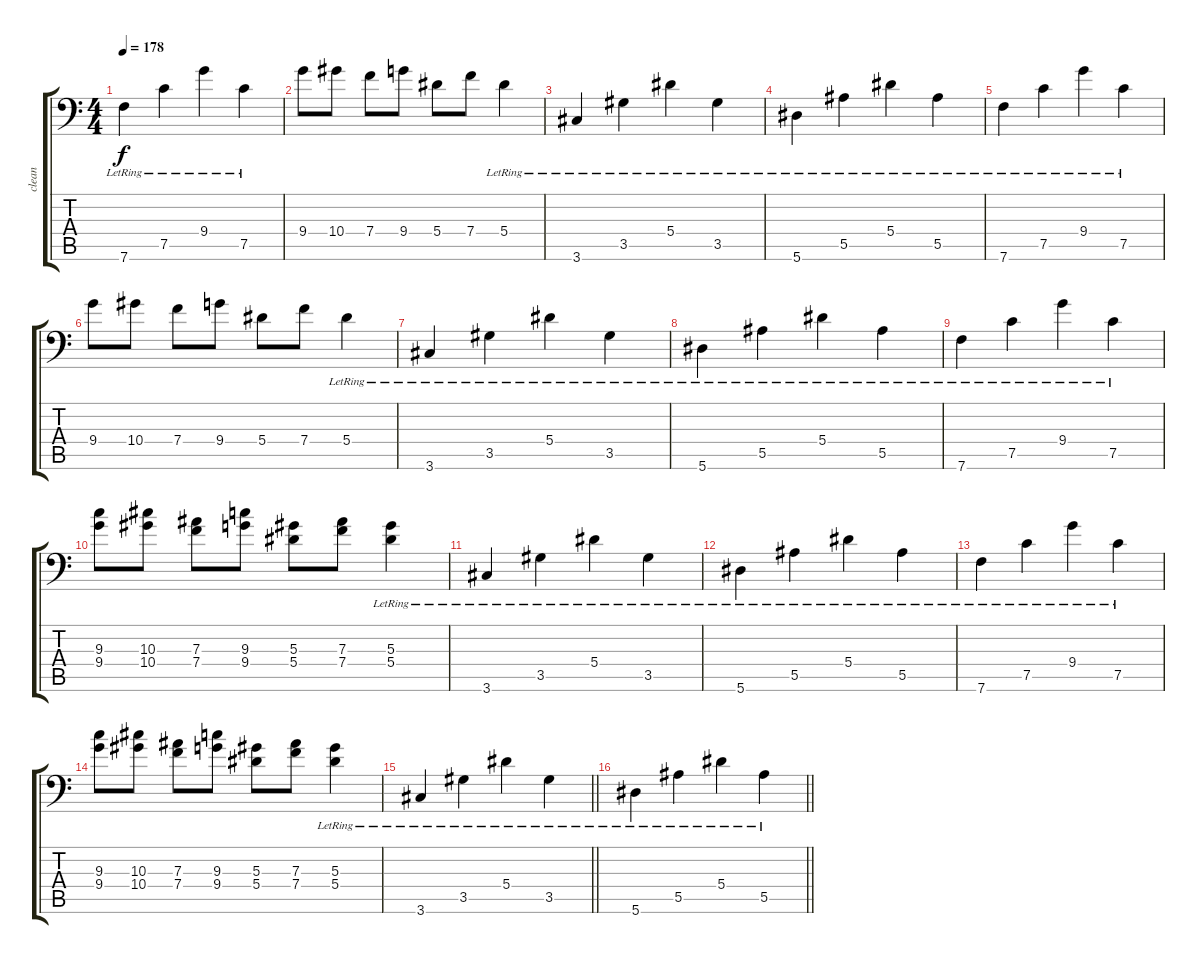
\track ("clean" "clean") {solo instrument acousticguitarsteel}
\staff {score tabs}
\tuning (C4 G3 Eb3 Bb2 F2 Bb1) {hide}
\ts (4 4)
\tempo 178
\clef f4
\ks c
7.6{lr}.4{dy f} 7.5{lr}.4 9.4{lr}.4 7.5{lr}.4 |
9.4.8 10.4.8 7.4.8 9.4.8 5.4.8 7.4.8 5.4{lr}.4 |
3.6{lr}.4 3.5{lr}.4 5.4{lr}.4 3.5{lr}.4 |
5.6{lr}.4 5.5{lr}.4 5.4{lr}.4 5.5{lr}.4 |
7.6{lr}.4 7.5{lr}.4 9.4{lr}.4 7.5{lr}.4 |
9.4.8 10.4.8 7.4.8 9.4.8 5.4.8 7.4.8 5.4{lr}.4 |
3.6{lr}.4 3.5{lr}.4 5.4{lr}.4 3.5{lr}.4 |
5.6{lr}.4 5.5{lr}.4 5.4{lr}.4 5.5{lr}.4 |
7.6{lr}.4 7.5{lr}.4 9.4{lr}.4 7.5{lr}.4 |
(9.3 9.4).8 (10.3 10.4).8 (7.3 7.4).8 (9.3 9.4).8 (5.3 5.4).8 (7.3 7.4).8 (5.3{lr} 5.4{lr}).4 |
3.6{lr}.4 3.5{lr}.4 5.4{lr}.4 3.5{lr}.4 |
5.6{lr}.4 5.5{lr}.4 5.4{lr}.4 5.5{lr}.4 |
7.6{lr}.4 7.5{lr}.4 9.4{lr}.4 7.5{lr}.4 |
(9.3 9.4).8 (10.3 10.4).8 (7.3 7.4).8 (9.3 9.4).8 (5.3 5.4).8 (7.3 7.4).8 (5.3{lr} 5.4{lr}).4 |
\barLineRight lightlight
3.6{lr}.4 3.5{lr}.4 5.4{lr}.4 3.5{lr}.4 |
\barLineRight lightlight
5.6{lr}.4 5.5{lr}.4 5.4{lr}.4 5.5{lr}.4
